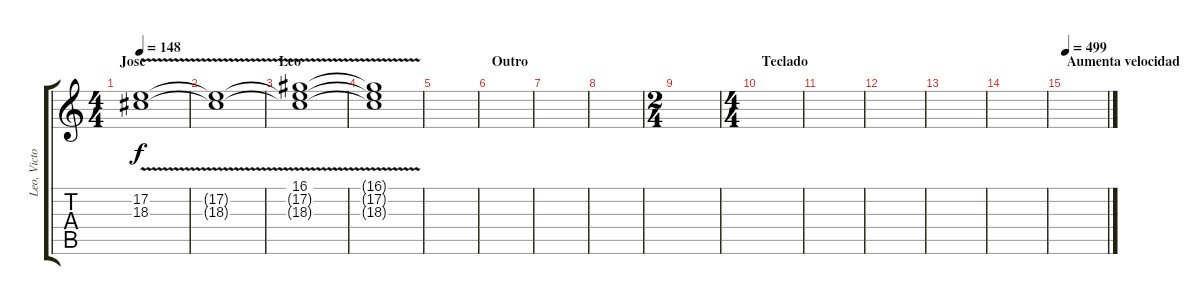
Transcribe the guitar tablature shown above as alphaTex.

\track ("Leo, Victor, Jose y Aurora" "Leo, Victo") {instrument lead1square}
\staff {score tabs}
\tuning (E4 B3 G3 D3 A2 E2) {hide}
\ts (4 4)
\section ("" "Jose")
\tempo 148
\clef g2
\ks c
(17.2{v} 18.3{t}).1{dy f} |
(17.2{t} 18.3{t}).1 |
\section ("" "Leo")
(16.1{v} 17.2{t} 18.3{t}).1 |
(16.1{t} 17.2{t} 18.3{t}).1 |
|
\section ("" "Outro")
|
|
|
\ts (2 4)
|
\ts (4 4)
\section ("" "Teclado")
|
|
|
|
|
\section ("" "Aumenta velocidad")
\tempo 499
